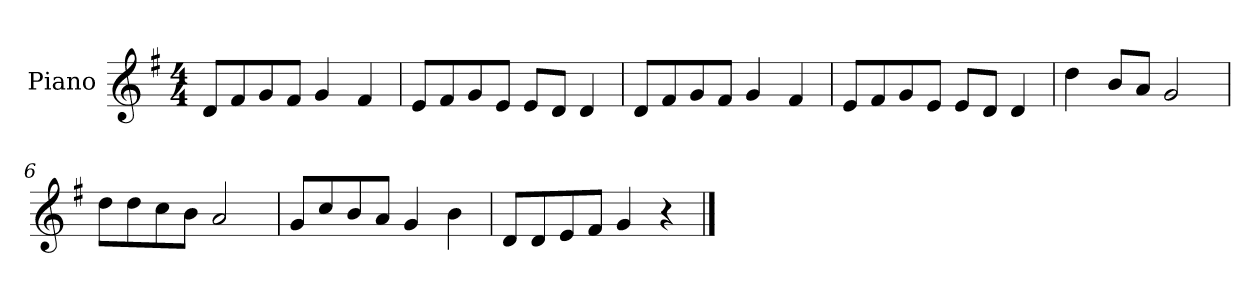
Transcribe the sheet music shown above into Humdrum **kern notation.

**kern
*part1
*staff1
*I"Piano
*I'P-no
*clefG2
*k[f#]
*M4/4
*MM90
=1
8d/L
8f#/
8g/
8f#/J
4g/
4f#/
=2
8e/L
8f#/
8g/
8e/J
8e/L
8d/J
4d/
=3
8d/L
8f#/
8g/
8f#/J
4g/
4f#/
=4
8e/L
8f#/
8g/
8e/J
8e/L
8d/J
4d/
=5
4dd\
8b/L
8a/J
2g/
=6
8dd\L
8dd\
8cc\
8b\J
2a/
!!LO:LB:g=z
=7
8g/L
8cc/
8b/
8a/J
4g/
4b\
=8
8d/L
8d/
8e/
8f#/J
4g/
4r
==
*-
